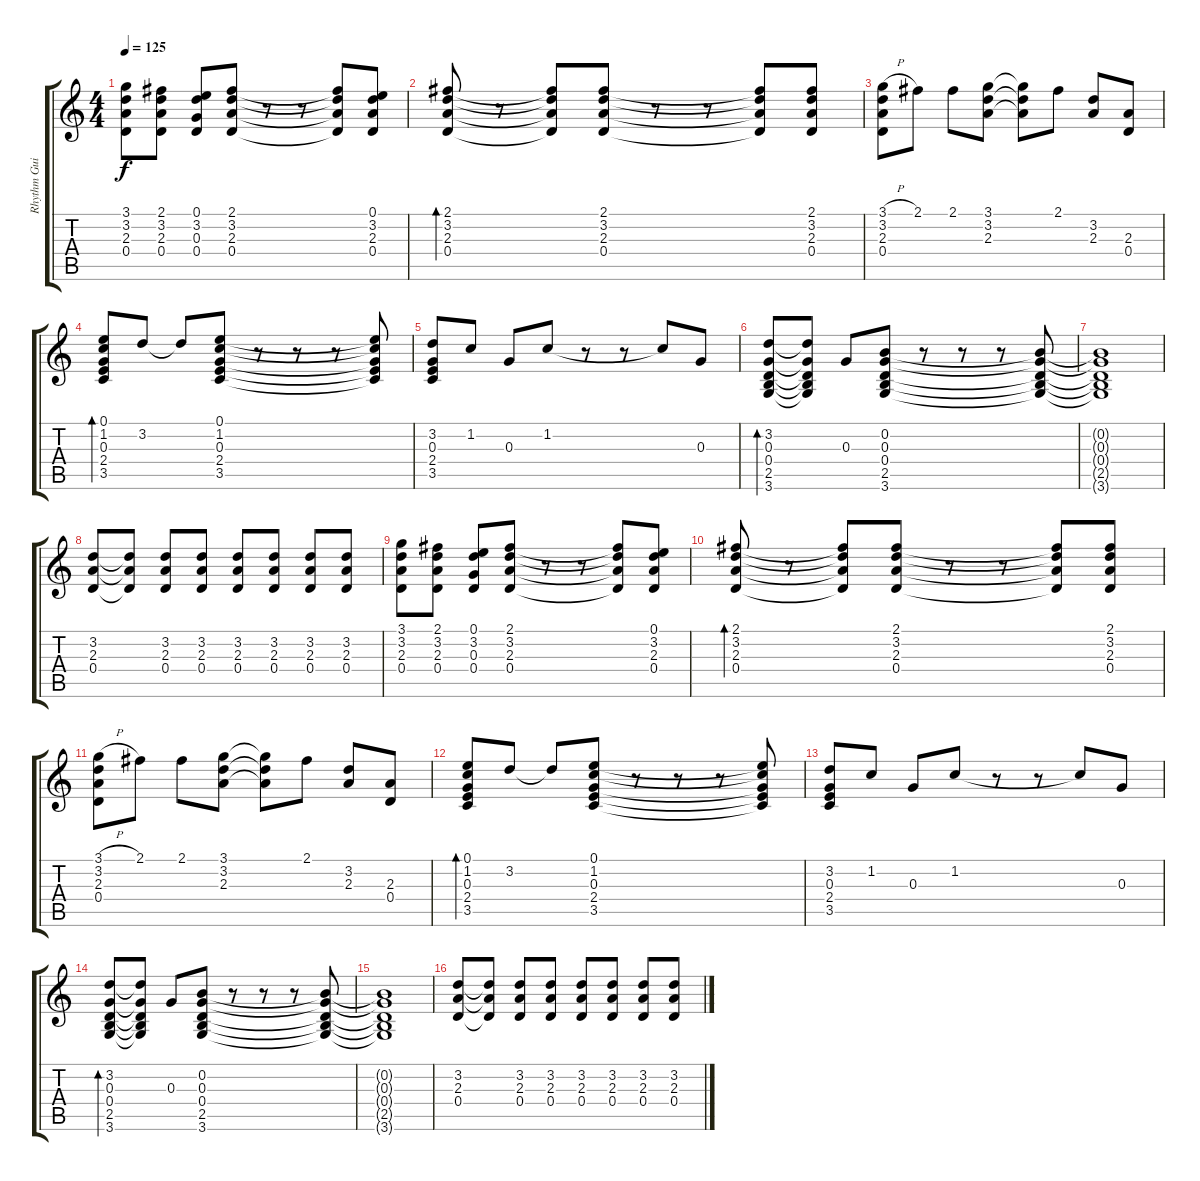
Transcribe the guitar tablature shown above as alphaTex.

\track ("Rhythm Guitar" "Rhythm Gui") {instrument overdrivenguitar}
\staff {score tabs}
\tuning (E4 B3 G3 D3 A2 E2) {hide}
\ts (4 4)
\tempo 125
\clef g2
\ks c
(3.1 3.2 2.3 0.4).8{dy f} (2.1 3.2 2.3 0.4).8 (0.1 3.2 0.3 0.4).8 (2.1 3.2 2.3 0.4).8 r.8 r.8 (2.1{t} 3.2{t} 2.3{t} 0.4{t}).8 (0.1 3.2 2.3 0.4).8 |
(2.1 3.2 2.3 0.4).8{bd 60} r.8 (2.1{t} 3.2{t} 2.3{t} 0.4{t}).8 (2.1 3.2 2.3 0.4).8 r.8 r.8 (2.1{t} 3.2{t} 2.3{t} 0.4{t}).8 (2.1 3.2 2.3 0.4).8 |
(3.1{h} 3.2 2.3 0.4).8 2.1.8 2.1.8 (3.1 3.2 2.3).8 (3.1{t} 3.2{t} 2.3{t}).8 2.1.8 (3.2 2.3).8 (2.3 0.4).8 |
(0.1 1.2 0.3 2.4 3.5).8{bd 60} 3.2.8 3.2{t}.8 (0.1 1.2 0.3 2.4 3.5).8 r.8 r.8 r.8 (0.1{t} 1.2{t} 0.3{t} 2.4{t} 3.5{t}).8 |
(3.2 0.3 2.4 3.5).8 1.2.8 0.3.8 1.2.8 r.8 r.8 1.2{t}.8 0.3.8 |
(3.2 0.3 0.4 2.5 3.6).8{bd 60} (3.2{t} 0.3{t} 0.4{t} 2.5{t} 3.6{t}).8 0.3.8 (0.2 0.3 0.4 2.5 3.6).8 r.8 r.8 r.8 (0.2{t} 0.3{t} 0.4{t} 2.5{t} 3.6{t}).8 |
(0.2{t} 0.3{t} 0.4{t} 2.5{t} 3.6{t}).1 |
(3.2 2.3 0.4).8 (3.2{t} 2.3{t} 0.4{t}).8 (3.2 2.3 0.4).8 (3.2 2.3 0.4).8 (3.2 2.3 0.4).8 (3.2 2.3 0.4).8 (3.2 2.3 0.4).8 (3.2 2.3 0.4).8 |
(3.1 3.2 2.3 0.4).8 (2.1 3.2 2.3 0.4).8 (0.1 3.2 0.3 0.4).8 (2.1 3.2 2.3 0.4).8 r.8 r.8 (2.1{t} 3.2{t} 2.3{t} 0.4{t}).8 (0.1 3.2 2.3 0.4).8 |
(2.1 3.2 2.3 0.4).8{bd 60} r.8 (2.1{t} 3.2{t} 2.3{t} 0.4{t}).8 (2.1 3.2 2.3 0.4).8 r.8 r.8 (2.1{t} 3.2{t} 2.3{t} 0.4{t}).8 (2.1 3.2 2.3 0.4).8 |
(3.1{h} 3.2 2.3 0.4).8 2.1.8 2.1.8 (3.1 3.2 2.3).8 (3.1{t} 3.2{t} 2.3{t}).8 2.1.8 (3.2 2.3).8 (2.3 0.4).8 |
(0.1 1.2 0.3 2.4 3.5).8{bd 60} 3.2.8 3.2{t}.8 (0.1 1.2 0.3 2.4 3.5).8 r.8 r.8 r.8 (0.1{t} 1.2{t} 0.3{t} 2.4{t} 3.5{t}).8 |
(3.2 0.3 2.4 3.5).8 1.2.8 0.3.8 1.2.8 r.8 r.8 1.2{t}.8 0.3.8 |
(3.2 0.3 0.4 2.5 3.6).8{bd 60} (3.2{t} 0.3{t} 0.4{t} 2.5{t} 3.6{t}).8 0.3.8 (0.2 0.3 0.4 2.5 3.6).8 r.8 r.8 r.8 (0.2{t} 0.3{t} 0.4{t} 2.5{t} 3.6{t}).8 |
(0.2{t} 0.3{t} 0.4{t} 2.5{t} 3.6{t}).1 |
(3.2 2.3 0.4).8 (3.2{t} 2.3{t} 0.4{t}).8 (3.2 2.3 0.4).8 (3.2 2.3 0.4).8 (3.2 2.3 0.4).8 (3.2 2.3 0.4).8 (3.2 2.3 0.4).8 (3.2 2.3 0.4).8
